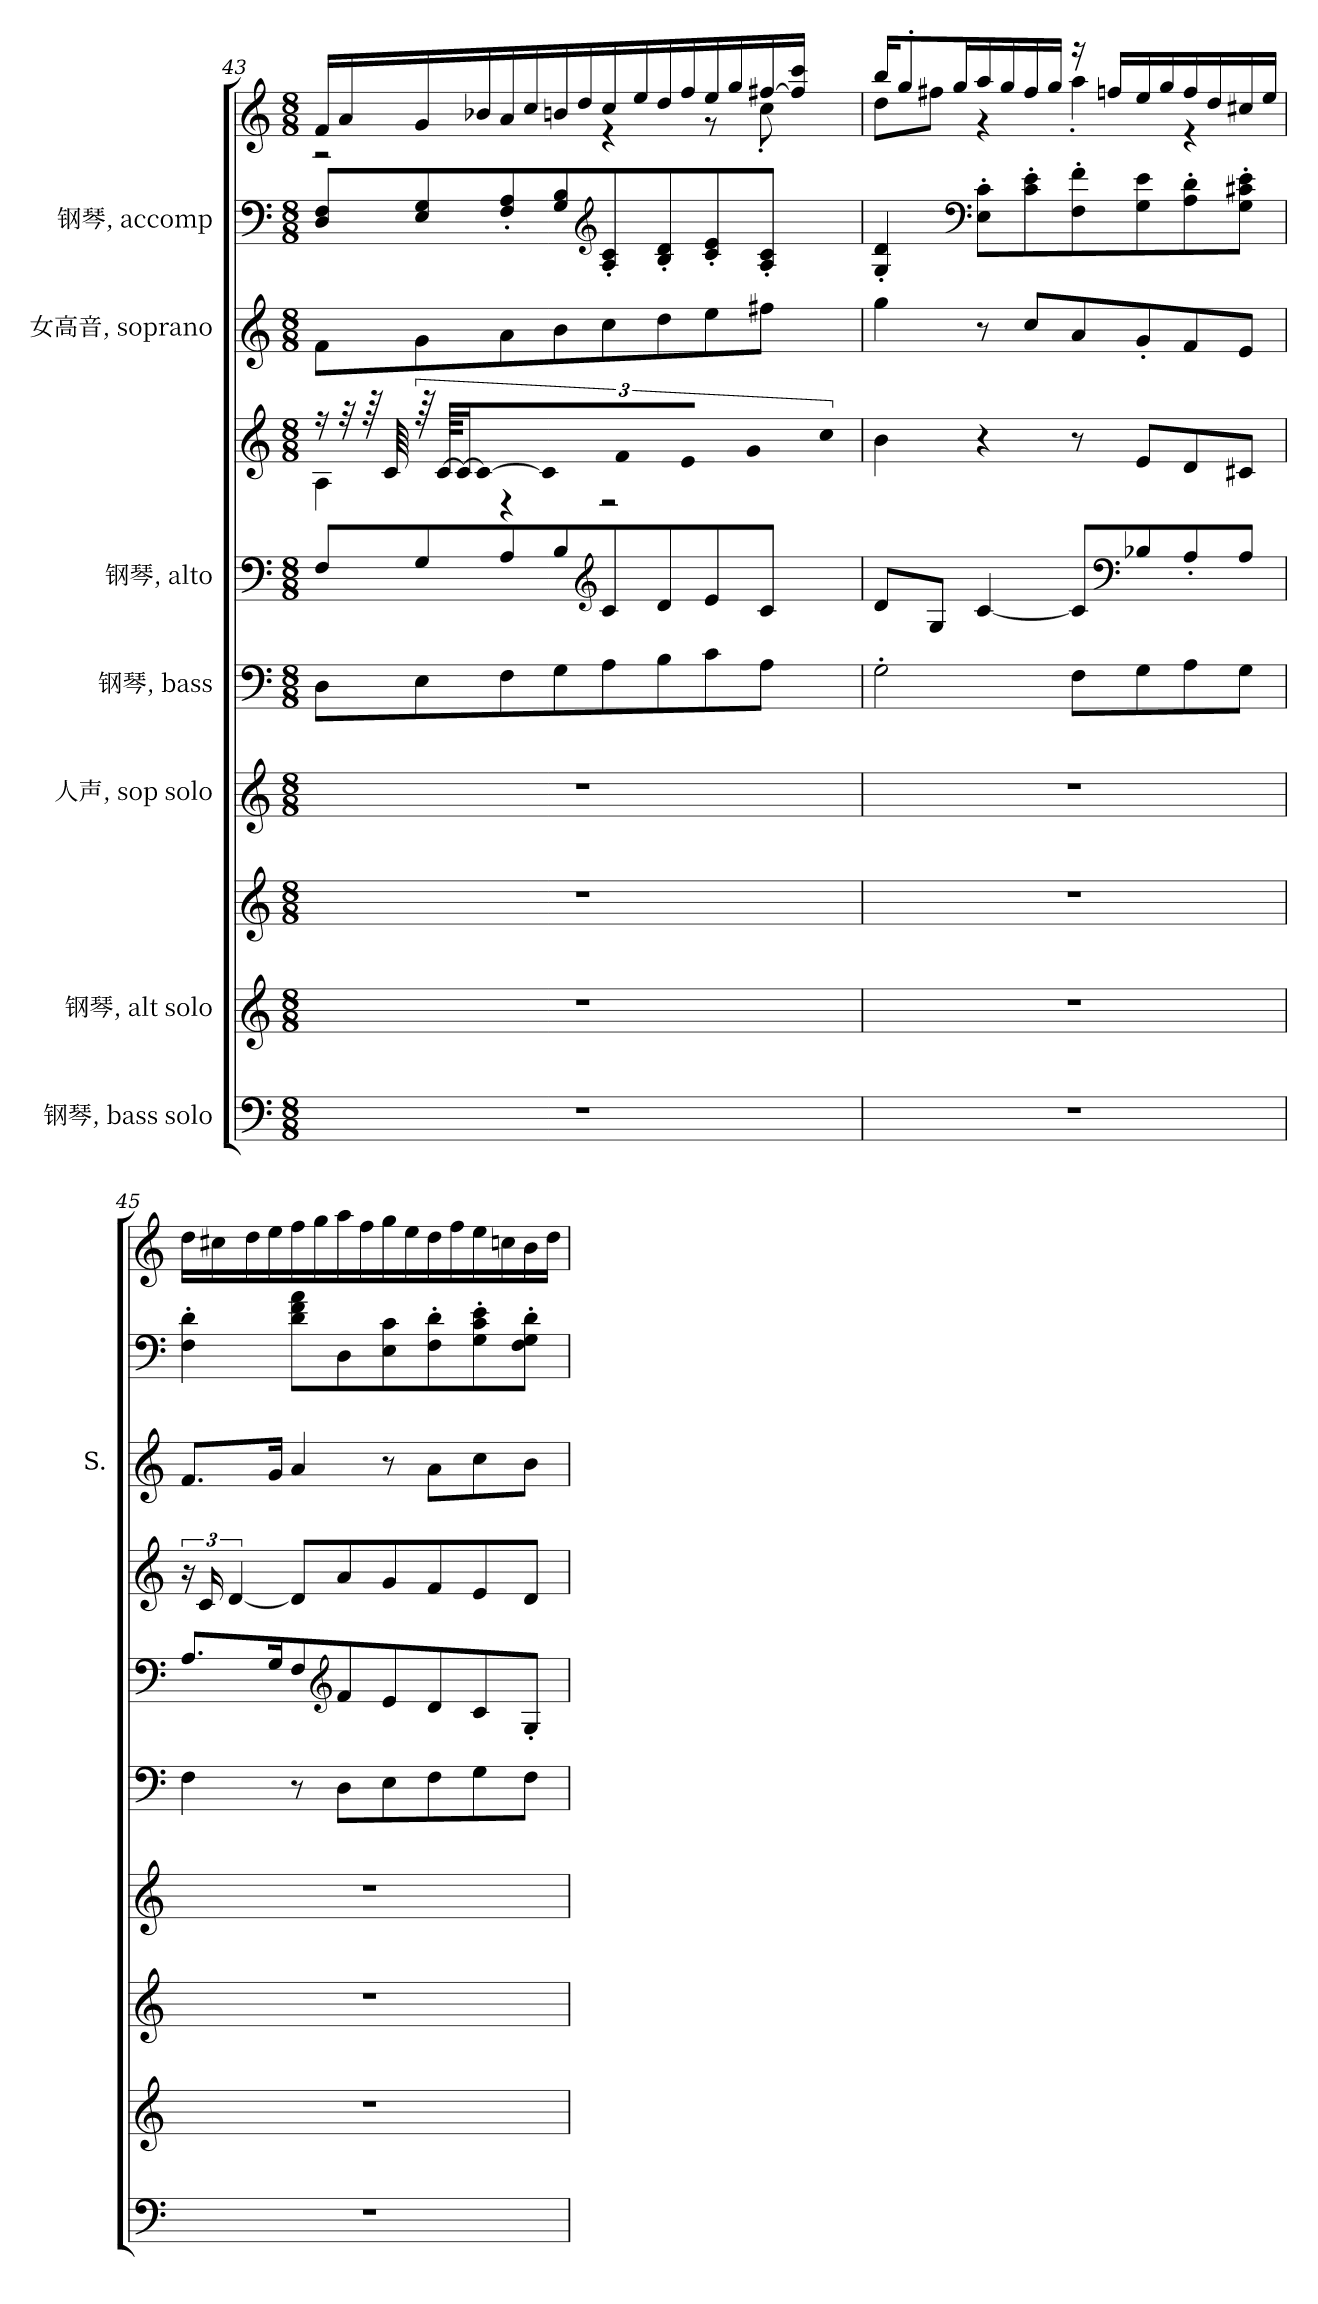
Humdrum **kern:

**kern	**kern	**kern	**kern	**kern	**kern	**kern	**kern	**kern	**kern
*part7	*part6	*part6	*part5	*part4	*part3	*part3	*part2	*part1	*part1
*staff10	*staff9	*staff8	*staff7	*staff6	*staff5	*staff4	*staff3	*staff2	*staff1
*I"钢琴, bass solo	*I"钢琴, alt solo	*	*I"人声, sop solo	*I"钢琴, bass	*I"钢琴, alto	*	*I"女高音, soprano	*I"钢琴, accomp	*
*	*	*	*	*	*	*	*I'S.	*	*
!!LO:PB:g=z
*clefF4	*clefG2	*clefG2	*clefG2	*clefF4	*clefF4	*clefG2	*clefG2	*clefF4	*clefG2
*k[]	*k[]	*k[]	*k[]	*k[]	*k[]	*k[]	*k[]	*k[]	*k[]
*M8/8	*M8/8	*M8/8	*M8/8	*M8/8	*M8/8	*M8/8	*M8/8	*M8/8	*M8/8
=43	=43	=43	=43	=43	=43	=43	=43	=43	=43
*	*	*	*	*	*	*^	*	*	*^
1r	1r	1r	1r	8D\L	8F/L	16r	4A\	8f\L	8D/ 8F/L	16f/LL	2r
.	.	.	.	.	.	32r	.	.	.	16a/	.
.	.	.	.	.	.	64r	.	.	.	.	.
.	.	.	.	.	.	64c/	.	.	.	.	.
.	.	.	.	8E\	8G/	96r	.	8g\	8E/ 8G/	16g/	.
.	.	.	.	.	.	[96c/KKLL	.	.	.	.	.
.	.	.	.	.	.	24c/_	.	.	.	.	.
.	.	.	.	.	.	16c/J_	.	.	.	16b-X/	.
.	.	.	.	8F\	8A/	8c/]	4r	8a\	8F/' 8A/'	16a/	.
.	.	.	.	.	.	.	.	.	.	16cc/	.
.	.	.	.	8G\	8B/	8f/	.	8b\	8G/ 8B/	16bn/	.
.	.	.	.	.	.	.	.	.	.	16dd/	.
*	*	*	*	*	*clefG2	*	*	*	*clefG2	*	*
.	.	.	.	8A\	8c/	8e/J	2r	8cc\	8A/' 8c/'	16cc/	4r
.	.	.	.	.	.	.	.	.	.	16ee/	.
.	.	.	.	8B\	8d/	4g/	.	8dd\	8B/' 8d/'	16dd/	.
.	.	.	.	.	.	.	.	.	.	16ff/	.
.	.	.	.	8c\	8e/	.	.	8ee\	8c/' 8e/'	16ee/	8r
.	.	.	.	.	.	.	.	.	.	16gg/	.
.	.	.	.	8A\J	8c/J	8cc/	.	8ff#X\J	8A/' 8c/'J	[16ff#X/	8cc'\
.	.	.	.	.	.	.	.	.	.	16ff#/] 16ccc/JJ	.
*	*	*	*	*	*	*v	*v	*	*	*	*
!!LO:PB:g=z	!!
=44	=44	=44	=44	=44	=44	=44	=44	=44	=44	=44
1r	1r	1r	1r	2G'\	8d/L	4b\	4gg\	4G/' 4d/'	16bb/KL	8dd\L
.	.	.	.	.	.	.	.	.	8gg'/	.
.	.	.	.	.	8G/J	.	.	.	.	8ff#X\J
.	.	.	.	.	.	.	.	.	16gg/L	.
*	*	*	*	*	*	*	*	*clefF4	*	*
.	.	.	.	.	[4c/	4r	8r	8E\' 8c\'L	16aa/	4r
.	.	.	.	.	.	.	.	.	16gg/	.
.	.	.	.	.	.	.	8cc/L	8c\' 8e\'	16ff#/	.
.	.	.	.	.	.	.	.	.	16gg/JJ	.
.	.	.	.	8F\L	8c/L]	8r	8a/	8F\' 8f\'	16r	4aa'\
.	.	.	.	.	.	.	.	.	16ffn/LL	.
*	*	*	*	*	*clefF4	*	*	*	*	*
.	.	.	.	8G\	8B-X/	8e/L	8g'/	8G\ 8e\	16ee/	.
.	.	.	.	.	.	.	.	.	16gg/	.
.	.	.	.	8A\	8A'/	8d/	8f/	8A\' 8d\'	16ff/	4r
.	.	.	.	.	.	.	.	.	16dd/	.
.	.	.	.	8G\J	8A/J	8c#X/J	8e/J	8G\' 8c#X\' 8e\'J	16cc#X/	.
.	.	.	.	.	.	.	.	.	16ee/JJ	.
*	*	*	*	*	*	*	*	*	*v	*v
=45	=45	=45	=45	=45	=45	=45	=45	=45	=45
1r	1r	1r	1r	4F\	8.A/L	24r	8.f/L	4F\' 4d\'	16dd\LL
.	.	.	.	.	.	24c/	.	.	.
.	.	.	.	.	.	.	.	.	16cc#X\
.	.	.	.	.	.	[6d/	.	.	.
.	.	.	.	.	.	.	.	.	16dd\
.	.	.	.	.	16G/K	.	16g/Jk	.	16ee\
.	.	.	.	8r	8F/	8d/L]	4a/	8d\ 8f\ 8a\L	16ff\
.	.	.	.	.	.	.	.	.	16gg\
*	*	*	*	*	*clefG2	*	*	*	*
.	.	.	.	8D\L	8f/	8a/	.	8D\	16aa\
.	.	.	.	.	.	.	.	.	16ff\
.	.	.	.	8E\	8e/	8g/	8r	8E\ 8c\	16gg\
.	.	.	.	.	.	.	.	.	16ee\
.	.	.	.	8F\	8d/	8f/	8a\L	8F\' 8d\'	16dd\
.	.	.	.	.	.	.	.	.	16ff\
.	.	.	.	8G\	8c/	8e/	8cc\	8G\' 8c\' 8e\'	16ee\
.	.	.	.	.	.	.	.	.	16ccn\
.	.	.	.	8F\J	8G'/J	8d/J	8b\J	8F\' 8G\' 8d\'J	16b\
.	.	.	.	.	.	.	.	.	16dd\JJ
=	=	=	=	=	=	=	=	=	=
*-	*-	*-	*-	*-	*-	*-	*-	*-	*-
